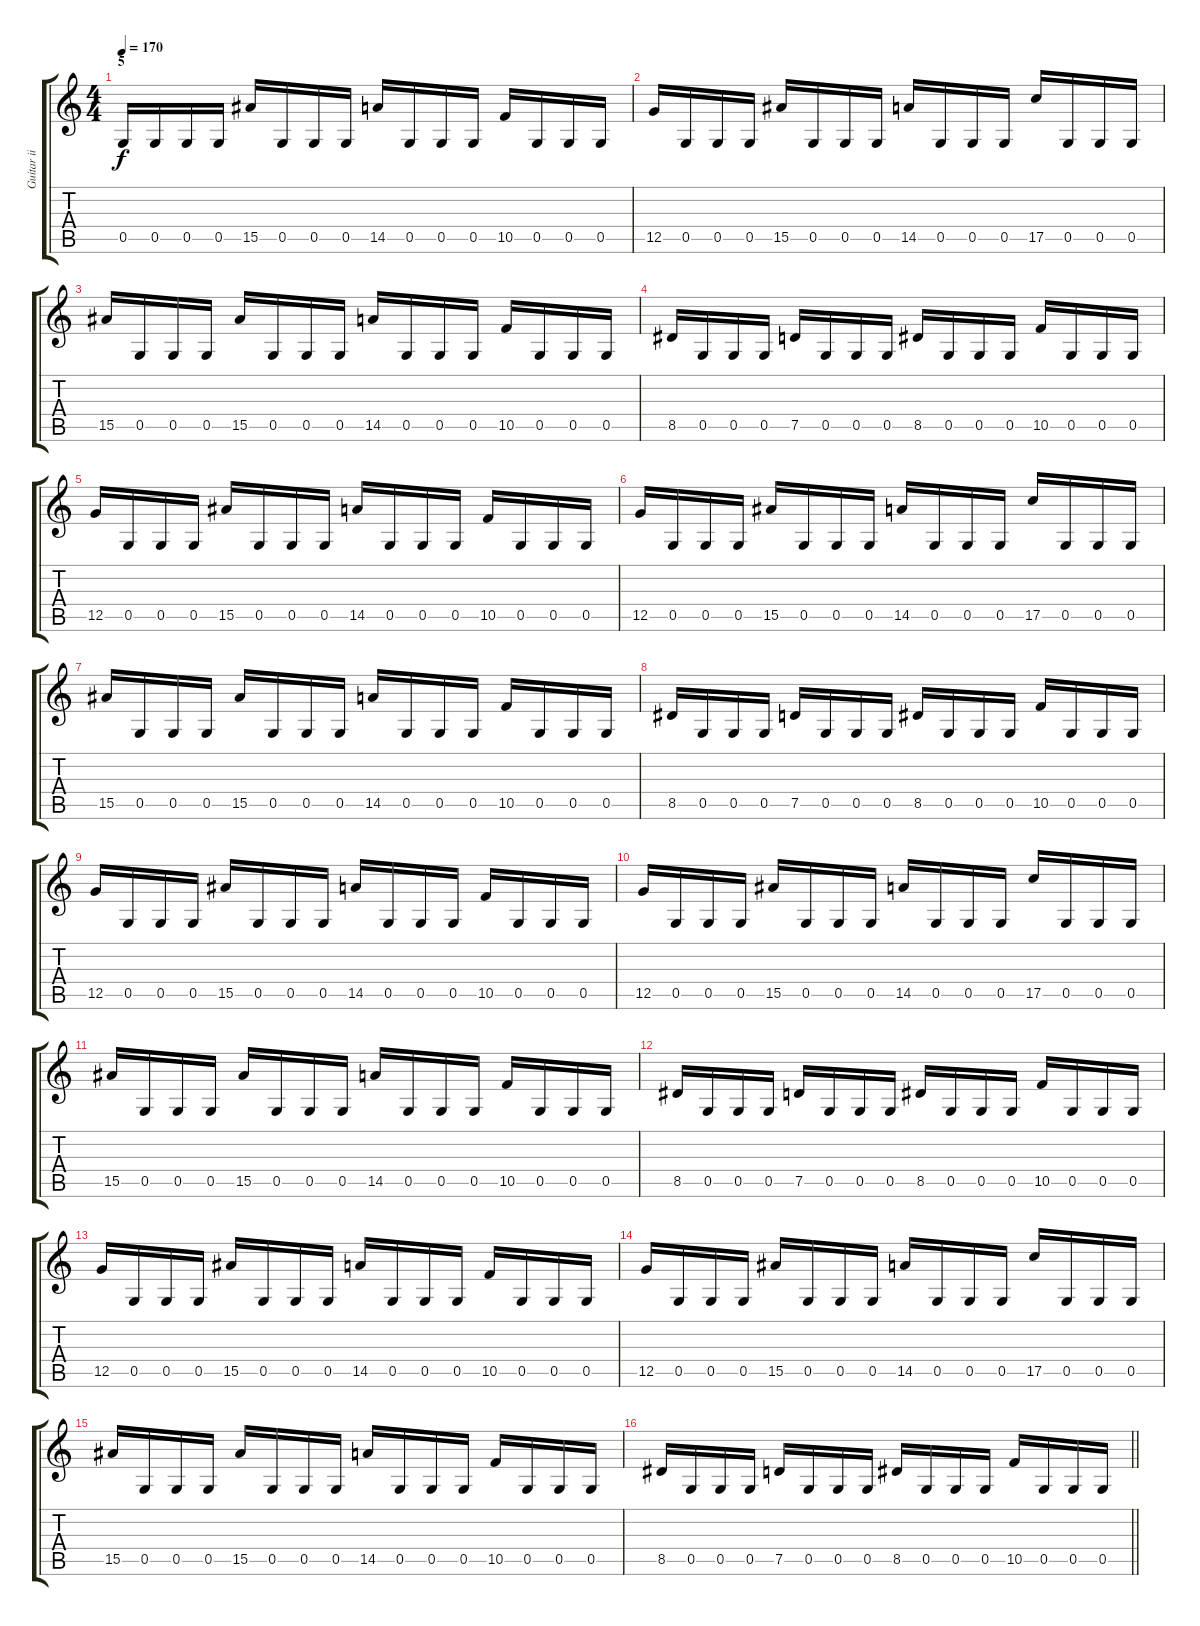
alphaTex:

\track ("Guitar ii" "Guitar ii") {instrument distortionguitar}
\staff {score tabs}
\tuning (D4 A3 F3 C3 G2 C2) {hide}
\ts (4 4)
\section ("" "5")
\tempo 170
\clef g2
\ks c
0.5.16{dy f} 0.5.16 0.5.16 0.5.16 15.5.16 0.5.16 0.5.16 0.5.16 14.5.16 0.5.16 0.5.16 0.5.16 10.5.16 0.5.16 0.5.16 0.5.16 |
12.5.16 0.5.16 0.5.16 0.5.16 15.5.16 0.5.16 0.5.16 0.5.16 14.5.16 0.5.16 0.5.16 0.5.16 17.5.16 0.5.16 0.5.16 0.5.16 |
15.5.16 0.5.16 0.5.16 0.5.16 15.5.16 0.5.16 0.5.16 0.5.16 14.5.16 0.5.16 0.5.16 0.5.16 10.5.16 0.5.16 0.5.16 0.5.16 |
8.5.16 0.5.16 0.5.16 0.5.16 7.5.16 0.5.16 0.5.16 0.5.16 8.5.16 0.5.16 0.5.16 0.5.16 10.5.16 0.5.16 0.5.16 0.5.16 |
12.5.16 0.5.16 0.5.16 0.5.16 15.5.16 0.5.16 0.5.16 0.5.16 14.5.16 0.5.16 0.5.16 0.5.16 10.5.16 0.5.16 0.5.16 0.5.16 |
12.5.16 0.5.16 0.5.16 0.5.16 15.5.16 0.5.16 0.5.16 0.5.16 14.5.16 0.5.16 0.5.16 0.5.16 17.5.16 0.5.16 0.5.16 0.5.16 |
15.5.16 0.5.16 0.5.16 0.5.16 15.5.16 0.5.16 0.5.16 0.5.16 14.5.16 0.5.16 0.5.16 0.5.16 10.5.16 0.5.16 0.5.16 0.5.16 |
8.5.16 0.5.16 0.5.16 0.5.16 7.5.16 0.5.16 0.5.16 0.5.16 8.5.16 0.5.16 0.5.16 0.5.16 10.5.16 0.5.16 0.5.16 0.5.16 |
12.5.16 0.5.16 0.5.16 0.5.16 15.5.16 0.5.16 0.5.16 0.5.16 14.5.16 0.5.16 0.5.16 0.5.16 10.5.16 0.5.16 0.5.16 0.5.16 |
12.5.16 0.5.16 0.5.16 0.5.16 15.5.16 0.5.16 0.5.16 0.5.16 14.5.16 0.5.16 0.5.16 0.5.16 17.5.16 0.5.16 0.5.16 0.5.16 |
15.5.16 0.5.16 0.5.16 0.5.16 15.5.16 0.5.16 0.5.16 0.5.16 14.5.16 0.5.16 0.5.16 0.5.16 10.5.16 0.5.16 0.5.16 0.5.16 |
8.5.16 0.5.16 0.5.16 0.5.16 7.5.16 0.5.16 0.5.16 0.5.16 8.5.16 0.5.16 0.5.16 0.5.16 10.5.16 0.5.16 0.5.16 0.5.16 |
12.5.16 0.5.16 0.5.16 0.5.16 15.5.16 0.5.16 0.5.16 0.5.16 14.5.16 0.5.16 0.5.16 0.5.16 10.5.16 0.5.16 0.5.16 0.5.16 |
12.5.16 0.5.16 0.5.16 0.5.16 15.5.16 0.5.16 0.5.16 0.5.16 14.5.16 0.5.16 0.5.16 0.5.16 17.5.16 0.5.16 0.5.16 0.5.16 |
15.5.16 0.5.16 0.5.16 0.5.16 15.5.16 0.5.16 0.5.16 0.5.16 14.5.16 0.5.16 0.5.16 0.5.16 10.5.16 0.5.16 0.5.16 0.5.16 |
\barLineRight lightlight
8.5.16 0.5.16 0.5.16 0.5.16 7.5.16 0.5.16 0.5.16 0.5.16 8.5.16 0.5.16 0.5.16 0.5.16 10.5.16 0.5.16 0.5.16 0.5.16
